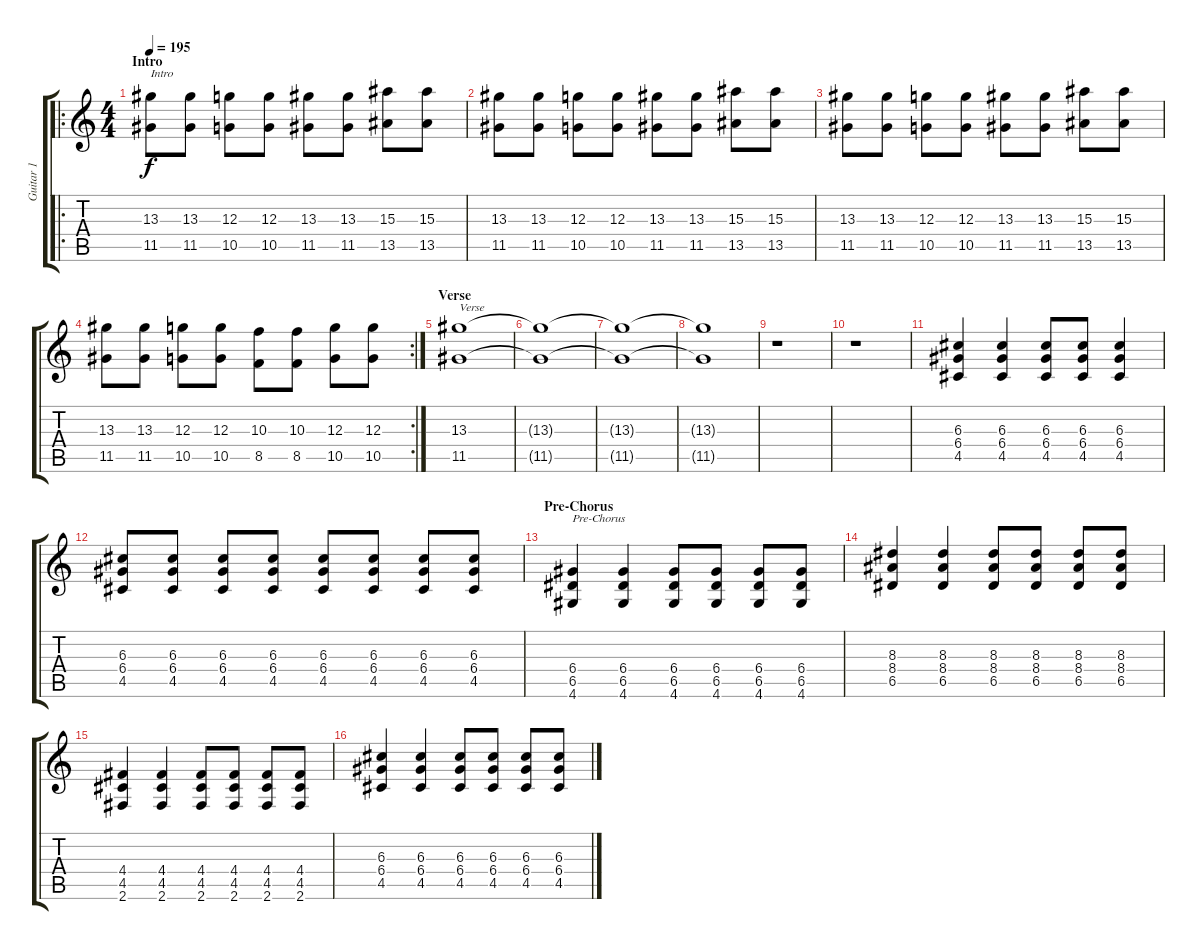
\track ("Guitar 1" "Guitar 1") {instrument distortionguitar}
\staff {score tabs}
\tuning (E4 B3 G3 D3 A2 E2) {hide}
\ro
\ts (4 4)
\section ("" "Intro")
\tempo 195
\clef g2
\ks c
(13.3 11.5).8{txt "Intro" dy f instrument distortionguitar} (13.3 11.5).8 (12.3 10.5).8 (12.3 10.5).8 (13.3 11.5).8 (13.3 11.5).8 (15.3 13.5).8 (15.3 13.5).8 |
(13.3 11.5).8 (13.3 11.5).8 (12.3 10.5).8 (12.3 10.5).8 (13.3 11.5).8 (13.3 11.5).8 (15.3 13.5).8 (15.3 13.5).8 |
(13.3 11.5).8 (13.3 11.5).8 (12.3 10.5).8 (12.3 10.5).8 (13.3 11.5).8 (13.3 11.5).8 (15.3 13.5).8 (15.3 13.5).8 |
\rc 2
(13.3 11.5).8 (13.3 11.5).8 (12.3 10.5).8 (12.3 10.5).8 (10.3 8.5).8 (10.3 8.5).8 (12.3 10.5).8 (12.3 10.5).8 |
\section ("" "Verse")
(13.3 11.5).1{txt "Verse"} |
(13.3{t} 11.5{t}).1 |
(13.3{t} 11.5{t}).1 |
(13.3{t} 11.5{t}).1 |
r.1 |
r.1 |
(6.3 6.4 4.5).4 (6.3 6.4 4.5).4 (6.3 6.4 4.5).8 (6.3 6.4 4.5).8 (6.3 6.4 4.5).4 |
(6.3 6.4 4.5).8 (6.3 6.4 4.5).8 (6.3 6.4 4.5).8 (6.3 6.4 4.5).8 (6.3 6.4 4.5).8 (6.3 6.4 4.5).8 (6.3 6.4 4.5).8 (6.3 6.4 4.5).8 |
\section ("" "Pre-Chorus")
(6.4 6.5 4.6).4{txt "Pre-Chorus"} (6.4 6.5 4.6).4 (6.4 6.5 4.6).8 (6.4 6.5 4.6).8 (6.4 6.5 4.6).8 (6.4 6.5 4.6).8 |
(8.3 8.4 6.5).4 (8.3 8.4 6.5).4 (8.3 8.4 6.5).8 (8.3 8.4 6.5).8 (8.3 8.4 6.5).8 (8.3 8.4 6.5).8 |
(4.4 4.5 2.6).4 (4.4 4.5 2.6).4 (4.4 4.5 2.6).8 (4.4 4.5 2.6).8 (4.4 4.5 2.6).8 (4.4 4.5 2.6).8 |
(6.3 6.4 4.5).4 (6.3 6.4 4.5).4 (6.3 6.4 4.5).8 (6.3 6.4 4.5).8 (6.3 6.4 4.5).8 (6.3 6.4 4.5).8
